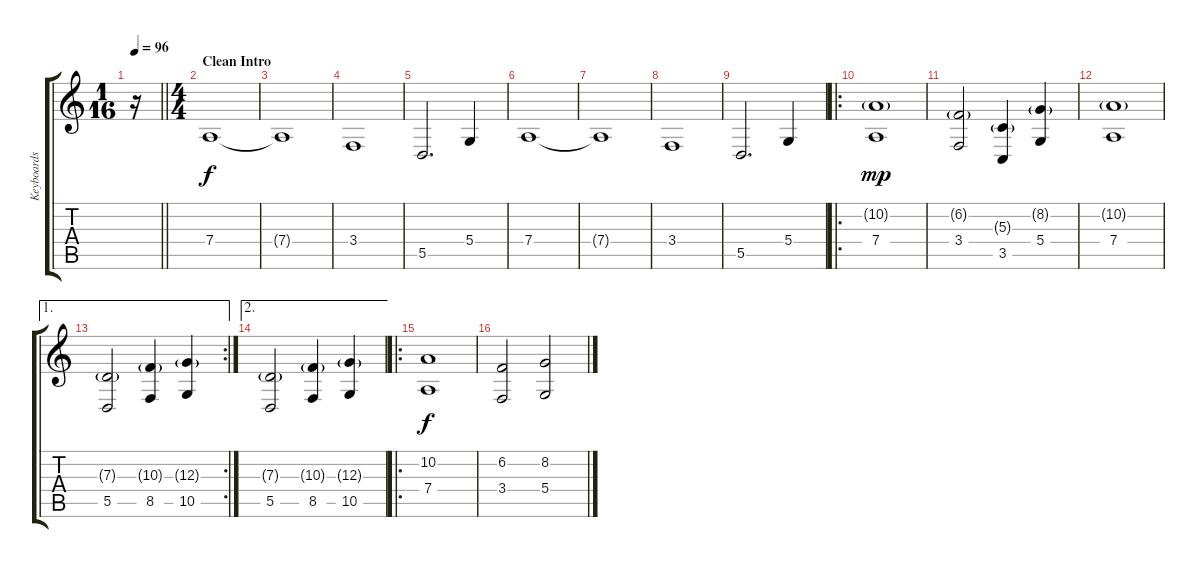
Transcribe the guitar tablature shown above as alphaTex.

\track ("Keyboards" "Keyboards") {instrument stringensemble1}
\staff {score tabs}
\tuning (E4 B3 G3 D3 A2 E2) {hide}
\ts (1 16)
\tempo 96
\clef g2
\barLineRight lightlight
\ks c
r.16{dy f instrument stringensemble1} |
\ts (4 4)
\section ("" "Clean Intro")
7.4.1{instrument stringensemble1} |
7.4{t}.1 |
3.4.1 |
5.5.2{d} 5.4.4 |
7.4.1 |
7.4{t}.1 |
3.4.1 |
5.5.2{d} 5.4.4 |
\ro
(10.2{g} 7.4).1{dy mp} |
(6.2{g} 3.4).2 (5.3{g} 3.5).4 (8.2{g} 5.4).4 |
(10.2{g} 7.4).1 |
\ae 1
\rc 2
(7.3{g} 5.5).2 (10.3{g} 8.5).4 (12.3{g} 10.5).4 |
\ae 2
(7.3{g} 5.5).2 (10.3{g} 8.5).4 (12.3{g} 10.5).4 |
\ro
(10.2 7.4).1{dy f} |
(6.2 3.4).2 (8.2 5.4).2
